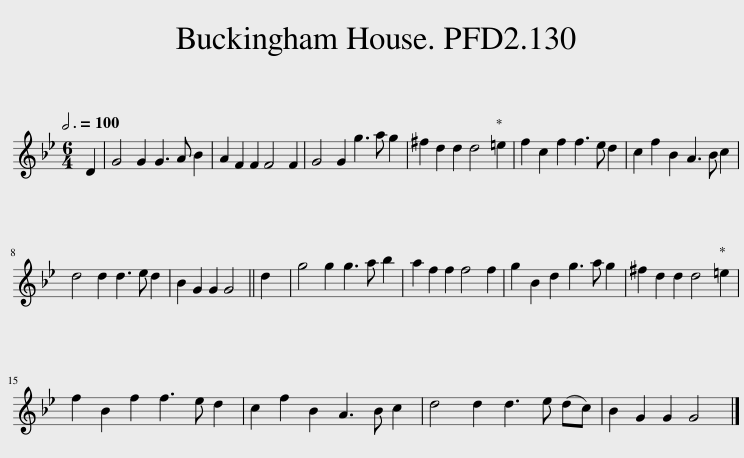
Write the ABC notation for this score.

X:1
L:1/8
Q:3/4=100
M:6/4
I:linebreak $
K:Gmin
V:1 treble
V:1
 D2 | G4 G2 G3 A B2 | A2 F2 F2 F4 F2 | G4 G2 g3 a g2 | ^f2 d2 d2 d4 =e2 | %5
 f2 c2 f2 f3 e d2 | c2 f2 B2 A3 B c2 |$ d4 d2 d3 e d2 | B2 G2 G2 G4 || d2 | %10
 g4 g2 g3 a b2 | a2 f2 f2 f4 f2 | g2 B2 d2 g3 a g2 | ^f2 d2 d2 d4 =e2 |$ f2 B2 f2 f3 e d2 | %15
 c2 f2 B2 A3 B c2 | d4 d2 d3 e (dc) | B2 G2 G2 G4 |] %18
